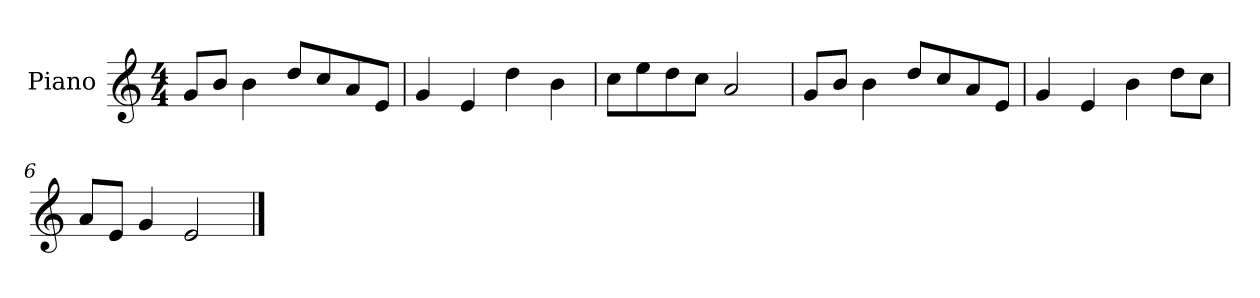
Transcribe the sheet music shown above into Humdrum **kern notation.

**kern
*part1
*staff1
*I"Piano
*I'P-no
*clefG2
*k[]
*M4/4
*MM90
=1
8g/L
8b/J
4b\
8dd/L
8cc/
8a/
8e/J
=2
4g/
4e/
4dd\
4b\
=3
8cc\L
8ee\
8dd\
8cc\J
2a/
=4
8g/L
8b/J
4b\
8dd/L
8cc/
8a/
8e/J
=5
4g/
4e/
4b\
8dd\L
8cc\J
=6
8a/L
8e/J
4g/
2e/
==
*-
